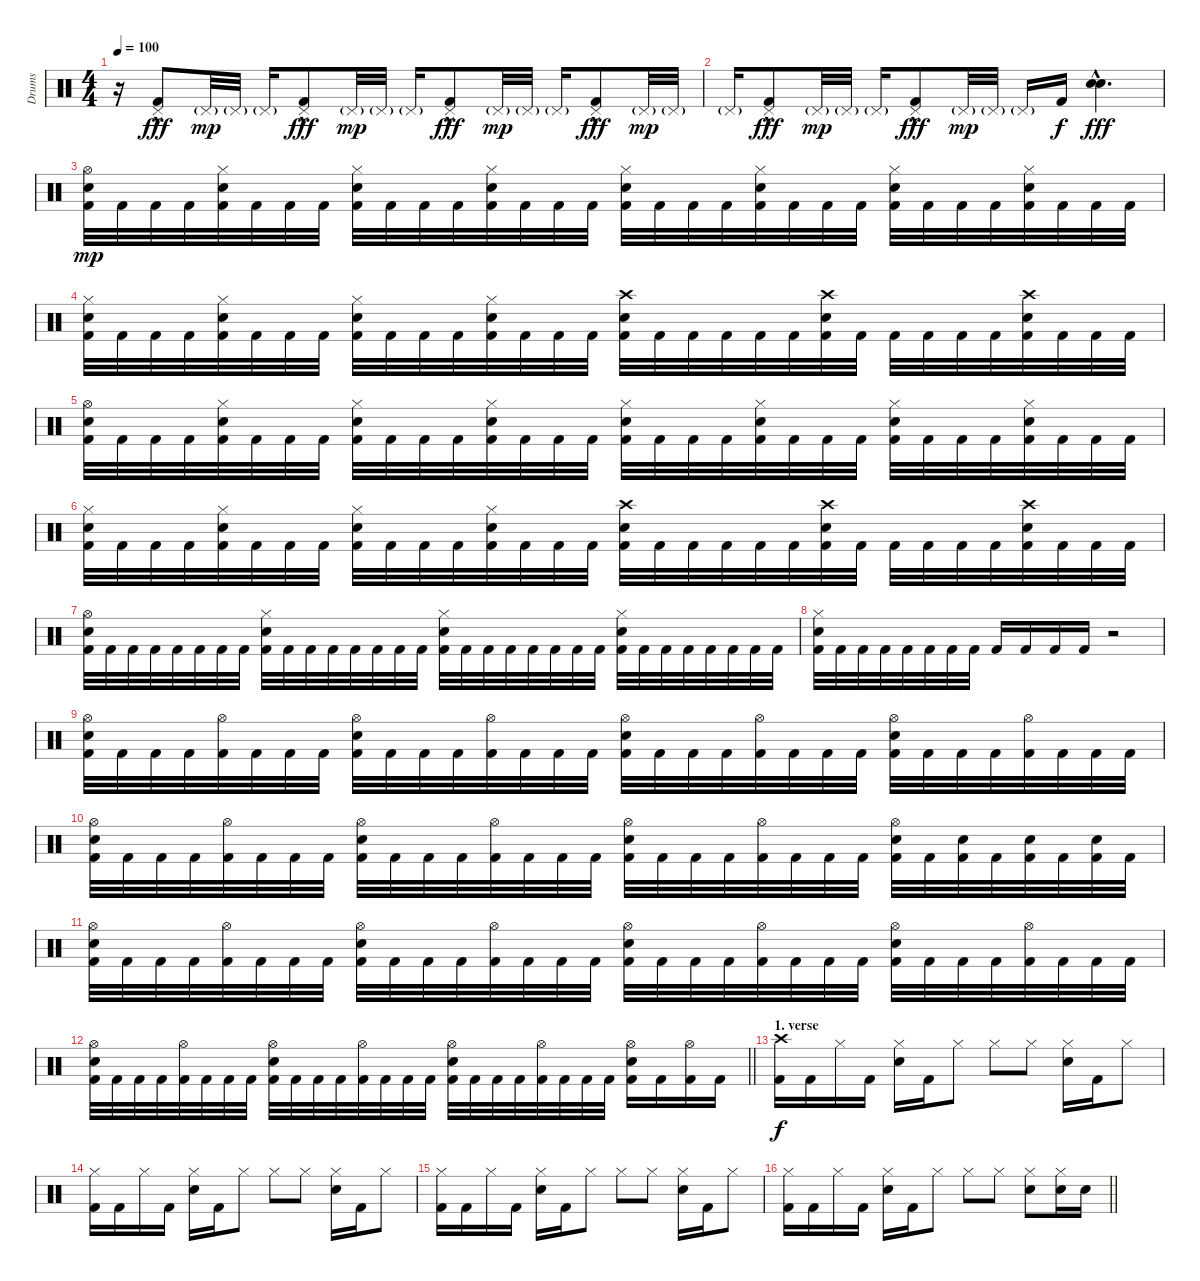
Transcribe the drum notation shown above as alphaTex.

\track ("Drums" "Drums") {instrument percussion}
\staff {score}
\articulation defaults
\ts (4 4)
\tempo 100
\clef neutral
\ks c
r.16{dy fff} ("Pedal Hi-Hat (hit)"{hac} "Kick (hit) 2").8 "Pedal Hi-Hat (hit)"{g}.32{dy mp} "Pedal Hi-Hat (hit)"{g}.32 "Pedal Hi-Hat (hit)"{g}.16 ("Pedal Hi-Hat (hit)"{hac} "Kick (hit) 2").8{dy fff} "Pedal Hi-Hat (hit)"{g}.32{dy mp} "Pedal Hi-Hat (hit)"{g}.32 "Pedal Hi-Hat (hit)"{g}.16 ("Pedal Hi-Hat (hit)"{hac} "Kick (hit) 2").8{dy fff} "Pedal Hi-Hat (hit)"{g}.32{dy mp} "Pedal Hi-Hat (hit)"{g}.32 "Pedal Hi-Hat (hit)"{g}.16 ("Pedal Hi-Hat (hit)"{hac} "Kick (hit) 2").8{dy fff} "Pedal Hi-Hat (hit)"{g}.32{dy mp} "Pedal Hi-Hat (hit)"{g}.32 |
"Pedal Hi-Hat (hit)"{g}.16 ("Pedal Hi-Hat (hit)"{hac} "Kick (hit) 2").8{dy fff} "Pedal Hi-Hat (hit)"{g}.32{dy mp} "Pedal Hi-Hat (hit)"{g}.32 "Pedal Hi-Hat (hit)"{g}.16 ("Pedal Hi-Hat (hit)"{hac} "Kick (hit) 2").8{dy fff} "Pedal Hi-Hat (hit)"{g}.32{dy mp} "Pedal Hi-Hat (hit)"{g}.32 "Pedal Hi-Hat (hit)"{g}.16 "Kick (hit) 2".16{dy f} ("Electric Snare (hit)"{hac} "Snare (hit) 2"{hac}).4{d dy fff} |
("Hi-Hat (open)" "Electric Snare (hit)" "Kick (hit) 2").32{dy mp} "Kick (hit) 2".32 "Kick (hit) 2".32 "Kick (hit) 2".32 ("Hi-Hat (closed)" "Electric Snare (hit)" "Kick (hit) 2").32 "Kick (hit) 2".32 "Kick (hit) 2".32 "Kick (hit) 2".32 ("Hi-Hat (closed)" "Electric Snare (hit)" "Kick (hit) 2").32 "Kick (hit) 2".32 "Kick (hit) 2".32 "Kick (hit) 2".32 ("Hi-Hat (closed)" "Electric Snare (hit)" "Kick (hit) 2").32 "Kick (hit) 2".32 "Kick (hit) 2".32 "Kick (hit) 2".32 ("Hi-Hat (closed)" "Electric Snare (hit)" "Kick (hit) 2").32 "Kick (hit) 2".32 "Kick (hit) 2".32 "Kick (hit) 2".32 ("Hi-Hat (closed)" "Electric Snare (hit)" "Kick (hit) 2").32 "Kick (hit) 2".32 "Kick (hit) 2".32 "Kick (hit) 2".32 ("Hi-Hat (closed)" "Electric Snare (hit)" "Kick (hit) 2").32 "Kick (hit) 2".32 "Kick (hit) 2".32 "Kick (hit) 2".32 ("Hi-Hat (closed)" "Electric Snare (hit)" "Kick (hit) 2").32 "Kick (hit) 2".32 "Kick (hit) 2".32 "Kick (hit) 2".32 |
("Hi-Hat (closed)" "Electric Snare (hit)" "Kick (hit) 2").32 "Kick (hit) 2".32 "Kick (hit) 2".32 "Kick (hit) 2".32 ("Hi-Hat (closed)" "Electric Snare (hit)" "Kick (hit) 2").32 "Kick (hit) 2".32 "Kick (hit) 2".32 "Kick (hit) 2".32 ("Hi-Hat (closed)" "Electric Snare (hit)" "Kick (hit) 2").32 "Kick (hit) 2".32 "Kick (hit) 2".32 "Kick (hit) 2".32 ("Hi-Hat (closed)" "Electric Snare (hit)" "Kick (hit) 2").32 "Kick (hit) 2".32 "Kick (hit) 2".32 "Kick (hit) 2".32 ("Crash high (hit)" "Electric Snare (hit)" "Kick (hit) 2").32 "Kick (hit) 2".32 "Kick (hit) 2".32 "Kick (hit) 2".32 "Kick (hit) 2".32 "Kick (hit) 2".32 ("Crash high (hit)" "Electric Snare (hit)" "Kick (hit) 2").32 "Kick (hit) 2".32 "Kick (hit) 2".32 "Kick (hit) 2".32 "Kick (hit) 2".32 "Kick (hit) 2".32 ("Crash high (hit)" "Electric Snare (hit)" "Kick (hit) 2").32 "Kick (hit) 2".32 "Kick (hit) 2".32 "Kick (hit) 2".32 |
("Hi-Hat (open)" "Electric Snare (hit)" "Kick (hit) 2").32 "Kick (hit) 2".32 "Kick (hit) 2".32 "Kick (hit) 2".32 ("Hi-Hat (closed)" "Electric Snare (hit)" "Kick (hit) 2").32 "Kick (hit) 2".32 "Kick (hit) 2".32 "Kick (hit) 2".32 ("Hi-Hat (closed)" "Electric Snare (hit)" "Kick (hit) 2").32 "Kick (hit) 2".32 "Kick (hit) 2".32 "Kick (hit) 2".32 ("Hi-Hat (closed)" "Electric Snare (hit)" "Kick (hit) 2").32 "Kick (hit) 2".32 "Kick (hit) 2".32 "Kick (hit) 2".32 ("Hi-Hat (closed)" "Electric Snare (hit)" "Kick (hit) 2").32 "Kick (hit) 2".32 "Kick (hit) 2".32 "Kick (hit) 2".32 ("Hi-Hat (closed)" "Electric Snare (hit)" "Kick (hit) 2").32 "Kick (hit) 2".32 "Kick (hit) 2".32 "Kick (hit) 2".32 ("Hi-Hat (closed)" "Electric Snare (hit)" "Kick (hit) 2").32 "Kick (hit) 2".32 "Kick (hit) 2".32 "Kick (hit) 2".32 ("Hi-Hat (closed)" "Electric Snare (hit)" "Kick (hit) 2").32 "Kick (hit) 2".32 "Kick (hit) 2".32 "Kick (hit) 2".32 |
("Hi-Hat (closed)" "Electric Snare (hit)" "Kick (hit) 2").32 "Kick (hit) 2".32 "Kick (hit) 2".32 "Kick (hit) 2".32 ("Hi-Hat (closed)" "Electric Snare (hit)" "Kick (hit) 2").32 "Kick (hit) 2".32 "Kick (hit) 2".32 "Kick (hit) 2".32 ("Hi-Hat (closed)" "Electric Snare (hit)" "Kick (hit) 2").32 "Kick (hit) 2".32 "Kick (hit) 2".32 "Kick (hit) 2".32 ("Hi-Hat (closed)" "Electric Snare (hit)" "Kick (hit) 2").32 "Kick (hit) 2".32 "Kick (hit) 2".32 "Kick (hit) 2".32 ("Crash high (hit)" "Electric Snare (hit)" "Kick (hit) 2").32 "Kick (hit) 2".32 "Kick (hit) 2".32 "Kick (hit) 2".32 "Kick (hit) 2".32 "Kick (hit) 2".32 ("Crash high (hit)" "Electric Snare (hit)" "Kick (hit) 2").32 "Kick (hit) 2".32 "Kick (hit) 2".32 "Kick (hit) 2".32 "Kick (hit) 2".32 "Kick (hit) 2".32 ("Crash high (hit)" "Electric Snare (hit)" "Kick (hit) 2").32 "Kick (hit) 2".32 "Kick (hit) 2".32 "Kick (hit) 2".32 |
("Hi-Hat (open)" "Electric Snare (hit)" "Kick (hit) 2").32 "Kick (hit) 2".32 "Kick (hit) 2".32 "Kick (hit) 2".32 "Kick (hit) 2".32 "Kick (hit) 2".32 "Kick (hit) 2".32 "Kick (hit) 2".32 ("Hi-Hat (closed)" "Electric Snare (hit)" "Kick (hit) 2").32 "Kick (hit) 2".32 "Kick (hit) 2".32 "Kick (hit) 2".32 "Kick (hit) 2".32 "Kick (hit) 2".32 "Kick (hit) 2".32 "Kick (hit) 2".32 ("Hi-Hat (closed)" "Electric Snare (hit)" "Kick (hit) 2").32 "Kick (hit) 2".32 "Kick (hit) 2".32 "Kick (hit) 2".32 "Kick (hit) 2".32 "Kick (hit) 2".32 "Kick (hit) 2".32 "Kick (hit) 2".32 ("Hi-Hat (closed)" "Electric Snare (hit)" "Kick (hit) 2").32 "Kick (hit) 2".32 "Kick (hit) 2".32 "Kick (hit) 2".32 "Kick (hit) 2".32 "Kick (hit) 2".32 "Kick (hit) 2".32 "Kick (hit) 2".32 |
("Hi-Hat (closed)" "Electric Snare (hit)" "Kick (hit) 2").32 "Kick (hit) 2".32 "Kick (hit) 2".32 "Kick (hit) 2".32 "Kick (hit) 2".32 "Kick (hit) 2".32 "Kick (hit) 2".32 "Kick (hit) 2".32 "Kick (hit) 2".16 "Kick (hit) 2".16 "Kick (hit) 2".16 "Kick (hit) 2".16 r.2 |
("Hi-Hat (open)" "Electric Snare (hit)" "Kick (hit) 2").32 "Kick (hit) 2".32 "Kick (hit) 2".32 "Kick (hit) 2".32 ("Hi-Hat (open)" "Kick (hit) 2").32 "Kick (hit) 2".32 "Kick (hit) 2".32 "Kick (hit) 2".32 ("Hi-Hat (open)" "Electric Snare (hit)" "Kick (hit) 2").32 "Kick (hit) 2".32 "Kick (hit) 2".32 "Kick (hit) 2".32 ("Hi-Hat (open)" "Kick (hit) 2").32 "Kick (hit) 2".32 "Kick (hit) 2".32 "Kick (hit) 2".32 ("Hi-Hat (open)" "Electric Snare (hit)" "Kick (hit) 2").32 "Kick (hit) 2".32 "Kick (hit) 2".32 "Kick (hit) 2".32 ("Hi-Hat (open)" "Kick (hit) 2").32 "Kick (hit) 2".32 "Kick (hit) 2".32 "Kick (hit) 2".32 ("Hi-Hat (open)" "Electric Snare (hit)" "Kick (hit) 2").32 "Kick (hit) 2".32 "Kick (hit) 2".32 "Kick (hit) 2".32 ("Hi-Hat (open)" "Kick (hit) 2").32 "Kick (hit) 2".32 "Kick (hit) 2".32 "Kick (hit) 2".32 |
("Hi-Hat (open)" "Electric Snare (hit)" "Kick (hit) 2").32 "Kick (hit) 2".32 "Kick (hit) 2".32 "Kick (hit) 2".32 ("Hi-Hat (open)" "Kick (hit) 2").32 "Kick (hit) 2".32 "Kick (hit) 2".32 "Kick (hit) 2".32 ("Hi-Hat (open)" "Electric Snare (hit)" "Kick (hit) 2").32 "Kick (hit) 2".32 "Kick (hit) 2".32 "Kick (hit) 2".32 ("Hi-Hat (open)" "Kick (hit) 2").32 "Kick (hit) 2".32 "Kick (hit) 2".32 "Kick (hit) 2".32 ("Hi-Hat (open)" "Electric Snare (hit)" "Kick (hit) 2").32 "Kick (hit) 2".32 "Kick (hit) 2".32 "Kick (hit) 2".32 ("Hi-Hat (open)" "Kick (hit) 2").32 "Kick (hit) 2".32 "Kick (hit) 2".32 "Kick (hit) 2".32 ("Hi-Hat (open)" "Electric Snare (hit)" "Kick (hit) 2").32 "Kick (hit) 2".32 ("Electric Snare (hit)" "Kick (hit) 2").32 "Kick (hit) 2".32 ("Electric Snare (hit)" "Kick (hit) 2").32 "Kick (hit) 2".32 ("Electric Snare (hit)" "Kick (hit) 2").32 "Kick (hit) 2".32 |
("Hi-Hat (open)" "Electric Snare (hit)" "Kick (hit) 2").32 "Kick (hit) 2".32 "Kick (hit) 2".32 "Kick (hit) 2".32 ("Hi-Hat (open)" "Kick (hit) 2").32 "Kick (hit) 2".32 "Kick (hit) 2".32 "Kick (hit) 2".32 ("Hi-Hat (open)" "Electric Snare (hit)" "Kick (hit) 2").32 "Kick (hit) 2".32 "Kick (hit) 2".32 "Kick (hit) 2".32 ("Hi-Hat (open)" "Kick (hit) 2").32 "Kick (hit) 2".32 "Kick (hit) 2".32 "Kick (hit) 2".32 ("Hi-Hat (open)" "Electric Snare (hit)" "Kick (hit) 2").32 "Kick (hit) 2".32 "Kick (hit) 2".32 "Kick (hit) 2".32 ("Hi-Hat (open)" "Kick (hit) 2").32 "Kick (hit) 2".32 "Kick (hit) 2".32 "Kick (hit) 2".32 ("Hi-Hat (open)" "Electric Snare (hit)" "Kick (hit) 2").32 "Kick (hit) 2".32 "Kick (hit) 2".32 "Kick (hit) 2".32 ("Hi-Hat (open)" "Kick (hit) 2").32 "Kick (hit) 2".32 "Kick (hit) 2".32 "Kick (hit) 2".32 |
\barLineRight lightlight
("Hi-Hat (open)" "Electric Snare (hit)" "Kick (hit) 2").32 "Kick (hit) 2".32 "Kick (hit) 2".32 "Kick (hit) 2".32 ("Hi-Hat (open)" "Kick (hit) 2").32 "Kick (hit) 2".32 "Kick (hit) 2".32 "Kick (hit) 2".32 ("Hi-Hat (open)" "Electric Snare (hit)" "Kick (hit) 2").32 "Kick (hit) 2".32 "Kick (hit) 2".32 "Kick (hit) 2".32 ("Hi-Hat (open)" "Kick (hit) 2").32 "Kick (hit) 2".32 "Kick (hit) 2".32 "Kick (hit) 2".32 ("Hi-Hat (open)" "Electric Snare (hit)" "Kick (hit) 2").32 "Kick (hit) 2".32 "Kick (hit) 2".32 "Kick (hit) 2".32 ("Hi-Hat (open)" "Kick (hit) 2").32 "Kick (hit) 2".32 "Kick (hit) 2".32 "Kick (hit) 2".32 ("Hi-Hat (open)" "Electric Snare (hit)" "Kick (hit) 2").16 "Kick (hit) 2".16 ("Hi-Hat (open)" "Kick (hit) 2").16 "Kick (hit) 2".16 |
\section ("" "1. verse")
("Crash high (hit)" "Kick (hit) 2").16{dy f} "Kick (hit) 2".16 "Hi-Hat (closed)".16 "Kick (hit) 2".16 ("Hi-Hat (closed)" "Electric Snare (hit)").16 "Kick (hit) 2".16 "Hi-Hat (closed)".8 "Hi-Hat (closed)".8 "Hi-Hat (closed)".8 ("Hi-Hat (closed)" "Electric Snare (hit)").16 "Kick (hit) 2".16 "Hi-Hat (closed)".8 |
("Hi-Hat (closed)" "Kick (hit) 2").16 "Kick (hit) 2".16 "Hi-Hat (closed)".16 "Kick (hit) 2".16 ("Hi-Hat (closed)" "Electric Snare (hit)").16 "Kick (hit) 2".16 "Hi-Hat (closed)".8 "Hi-Hat (closed)".8 "Hi-Hat (closed)".8 ("Hi-Hat (closed)" "Electric Snare (hit)").16 "Kick (hit) 2".16 "Hi-Hat (closed)".8 |
("Hi-Hat (closed)" "Kick (hit) 2").16 "Kick (hit) 2".16 "Hi-Hat (closed)".16 "Kick (hit) 2".16 ("Hi-Hat (closed)" "Electric Snare (hit)").16 "Kick (hit) 2".16 "Hi-Hat (closed)".8 "Hi-Hat (closed)".8 "Hi-Hat (closed)".8 ("Hi-Hat (closed)" "Electric Snare (hit)").16 "Kick (hit) 2".16 "Hi-Hat (closed)".8 |
\barLineRight lightlight
("Hi-Hat (closed)" "Kick (hit) 2").16 "Kick (hit) 2".16 "Hi-Hat (closed)".16 "Kick (hit) 2".16 ("Hi-Hat (closed)" "Electric Snare (hit)").16 "Kick (hit) 2".16 "Hi-Hat (closed)".8 "Hi-Hat (closed)".8 "Hi-Hat (closed)".8 ("Hi-Hat (closed)" "Electric Snare (hit)").8 ("Hi-Hat (closed)" "Electric Snare (hit)").16 "Electric Snare (hit)".16
